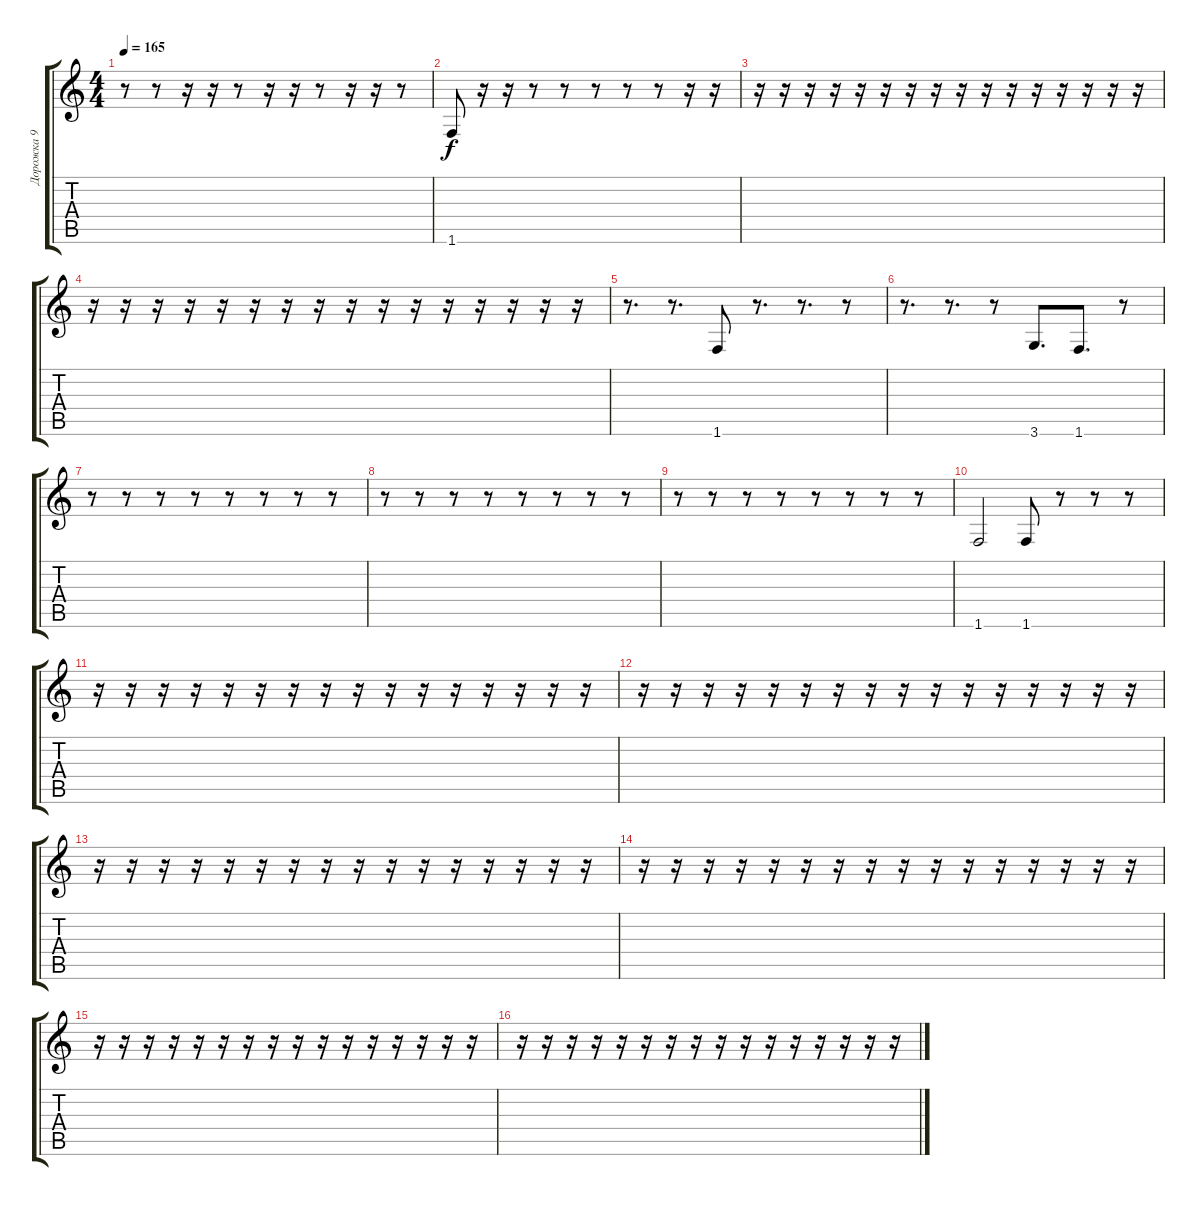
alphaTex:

\track ("Дорожка 9" "Дорожка 9") {instrument electricbasspick}
\staff {score tabs}
\tuning (E4 B3 G3 D3 A2 E2) {hide}
\ts (4 4)
\tempo 165
\clef g2
\ks c
r.8{dy f} r.8 r.16 r.16 r.8 r.16 r.16 r.8 r.16 r.16 r.8 |
1.6.8 r.16 r.16 r.8 r.8 r.8 r.8 r.8 r.16 r.16 |
r.16 r.16 r.16 r.16 r.16 r.16 r.16 r.16 r.16 r.16 r.16 r.16 r.16 r.16 r.16 r.16 |
r.16 r.16 r.16 r.16 r.16 r.16 r.16 r.16 r.16 r.16 r.16 r.16 r.16 r.16 r.16 r.16 |
r.8{d} r.8{d} 1.6.8 r.8{d} r.8{d} r.8 |
r.8{d} r.8{d} r.8 3.6.8{d} 1.6.8{d} r.8 |
r.8 r.8 r.8 r.8 r.8 r.8 r.8 r.8 |
r.8 r.8 r.8 r.8 r.8 r.8 r.8 r.8 |
r.8 r.8 r.8 r.8 r.8 r.8 r.8 r.8 |
1.6.2 1.6.8 r.8 r.8 r.8 |
r.16 r.16 r.16 r.16 r.16 r.16 r.16 r.16 r.16 r.16 r.16 r.16 r.16 r.16 r.16 r.16 |
r.16 r.16 r.16 r.16 r.16 r.16 r.16 r.16 r.16 r.16 r.16 r.16 r.16 r.16 r.16 r.16 |
r.16 r.16 r.16 r.16 r.16 r.16 r.16 r.16 r.16 r.16 r.16 r.16 r.16 r.16 r.16 r.16 |
r.16 r.16 r.16 r.16 r.16 r.16 r.16 r.16 r.16 r.16 r.16 r.16 r.16 r.16 r.16 r.16 |
r.16 r.16 r.16 r.16 r.16 r.16 r.16 r.16 r.16 r.16 r.16 r.16 r.16 r.16 r.16 r.16 |
r.16 r.16 r.16 r.16 r.16 r.16 r.16 r.16 r.16 r.16 r.16 r.16 r.16 r.16 r.16 r.16
